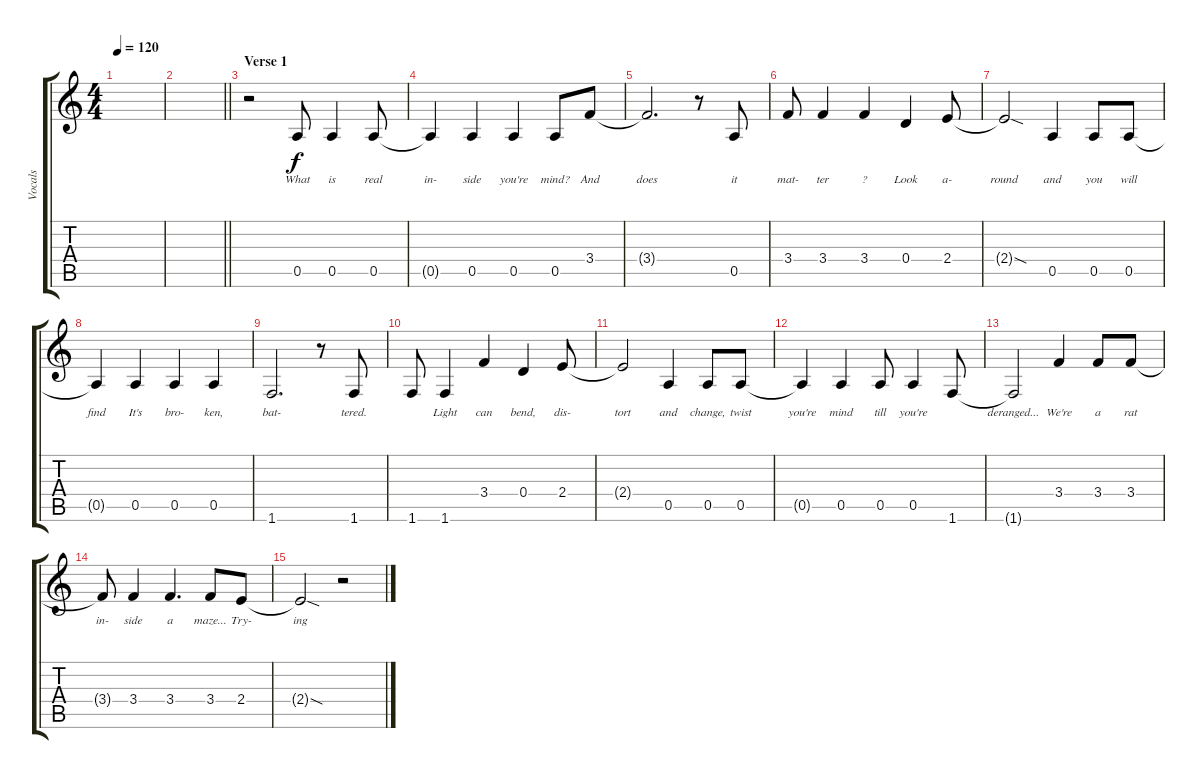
\track ("Vocals" "Vocals") {instrument overdrivenguitar}
\staff {score tabs}
\tuning (E4 B3 G3 D3 A2 E2) {hide}
\ts (4 4)
\tempo 120
\clef g2
\ks c
|
\barLineRight lightlight
|
\section ("" "Verse 1")
r.2 0.5.8{lyrics (0 "What") lyrics (1 "") lyrics (2 "") lyrics (3 "") lyrics (4 "")} 0.5.4{lyrics (0 "is") lyrics (1 "") lyrics (2 "") lyrics (3 "") lyrics (4 "")} 0.5.8{lyrics (0 "real") lyrics (1 "") lyrics (2 "") lyrics (3 "") lyrics (4 "")} |
0.5{t}.4{lyrics (0 "in-") lyrics (1 "") lyrics (2 "") lyrics (3 "") lyrics (4 "")} 0.5.4{lyrics (0 "side") lyrics (1 "") lyrics (2 "") lyrics (3 "") lyrics (4 "")} 0.5.4{lyrics (0 "you're") lyrics (1 "") lyrics (2 "") lyrics (3 "") lyrics (4 "")} 0.5.8{lyrics (0 "mind?") lyrics (1 "") lyrics (2 "") lyrics (3 "") lyrics (4 "")} 3.4.8{lyrics (0 "And") lyrics (1 "") lyrics (2 "") lyrics (3 "") lyrics (4 "")} |
3.4{t}.2{d lyrics (0 "does") lyrics (1 "") lyrics (2 "") lyrics (3 "") lyrics (4 "")} r.8 0.5.8{lyrics (0 "it") lyrics (1 "") lyrics (2 "") lyrics (3 "") lyrics (4 "")} |
3.4.8{lyrics (0 "mat-") lyrics (1 "") lyrics (2 "") lyrics (3 "") lyrics (4 "")} 3.4.4{lyrics (0 "ter") lyrics (1 "") lyrics (2 "") lyrics (3 "") lyrics (4 "")} 3.4.4{lyrics (0 "?") lyrics (1 "") lyrics (2 "") lyrics (3 "") lyrics (4 "")} 0.4.4{lyrics (0 "Look") lyrics (1 "") lyrics (2 "") lyrics (3 "") lyrics (4 "")} 2.4.8{lyrics (0 "a-") lyrics (1 "") lyrics (2 "") lyrics (3 "") lyrics (4 "")} |
2.4{sod t}.2{lyrics (0 "round") lyrics (1 "") lyrics (2 "") lyrics (3 "") lyrics (4 "")} 0.5.4{lyrics (0 "and") lyrics (1 "") lyrics (2 "") lyrics (3 "") lyrics (4 "")} 0.5.8{lyrics (0 "you") lyrics (1 "") lyrics (2 "") lyrics (3 "") lyrics (4 "")} 0.5.8{lyrics (0 "will") lyrics (1 "") lyrics (2 "") lyrics (3 "") lyrics (4 "")} |
0.5{t}.4{lyrics (0 "find") lyrics (1 "") lyrics (2 "") lyrics (3 "") lyrics (4 "")} 0.5.4{lyrics (0 "It's") lyrics (1 "") lyrics (2 "") lyrics (3 "") lyrics (4 "")} 0.5.4{lyrics (0 "bro-") lyrics (1 "") lyrics (2 "") lyrics (3 "") lyrics (4 "")} 0.5.4{lyrics (0 "ken,") lyrics (1 "") lyrics (2 "") lyrics (3 "") lyrics (4 "")} |
1.6.2{d lyrics (0 "bat-") lyrics (1 "") lyrics (2 "") lyrics (3 "") lyrics (4 "")} r.8 1.6.8{lyrics (0 "tered.") lyrics (1 "") lyrics (2 "") lyrics (3 "") lyrics (4 "")} |
1.6.8{lyrics (0 "") lyrics (1 "") lyrics (2 "") lyrics (3 "") lyrics (4 "")} 1.6.4{lyrics (0 "Light") lyrics (1 "") lyrics (2 "") lyrics (3 "") lyrics (4 "")} 3.4.4{lyrics (0 "can") lyrics (1 "") lyrics (2 "") lyrics (3 "") lyrics (4 "")} 0.4.4{lyrics (0 "bend,") lyrics (1 "") lyrics (2 "") lyrics (3 "") lyrics (4 "")} 2.4.8{lyrics (0 "dis-") lyrics (1 "") lyrics (2 "") lyrics (3 "") lyrics (4 "")} |
2.4{t}.2{lyrics (0 "tort") lyrics (1 "") lyrics (2 "") lyrics (3 "") lyrics (4 "")} 0.5.4{lyrics (0 "and") lyrics (1 "") lyrics (2 "") lyrics (3 "") lyrics (4 "")} 0.5.8{lyrics (0 "change,") lyrics (1 "") lyrics (2 "") lyrics (3 "") lyrics (4 "")} 0.5.8{lyrics (0 "twist") lyrics (1 "") lyrics (2 "") lyrics (3 "") lyrics (4 "")} |
0.5{t}.4{lyrics (0 "you're") lyrics (1 "") lyrics (2 "") lyrics (3 "") lyrics (4 "")} 0.5.4{lyrics (0 "mind") lyrics (1 "") lyrics (2 "") lyrics (3 "") lyrics (4 "")} 0.5.8{lyrics (0 "till") lyrics (1 "") lyrics (2 "") lyrics (3 "") lyrics (4 "")} 0.5.4{lyrics (0 "you're") lyrics (1 "") lyrics (2 "") lyrics (3 "") lyrics (4 "")} 1.6.8{lyrics (0 "") lyrics (1 "") lyrics (2 "") lyrics (3 "") lyrics (4 "")} |
1.6{t}.2{lyrics (0 "deranged...") lyrics (1 "") lyrics (2 "") lyrics (3 "") lyrics (4 "")} 3.4.4{lyrics (0 "We're") lyrics (1 "") lyrics (2 "") lyrics (3 "") lyrics (4 "")} 3.4.8{lyrics (0 "a") lyrics (1 "") lyrics (2 "") lyrics (3 "") lyrics (4 "")} 3.4.8{lyrics (0 "rat") lyrics (1 "") lyrics (2 "") lyrics (3 "") lyrics (4 "")} |
3.4{t}.8{lyrics (0 "in-") lyrics (1 "") lyrics (2 "") lyrics (3 "") lyrics (4 "")} 3.4.4{lyrics (0 "side") lyrics (1 "") lyrics (2 "") lyrics (3 "") lyrics (4 "")} 3.4.4{d lyrics (0 "a") lyrics (1 "") lyrics (2 "") lyrics (3 "") lyrics (4 "")} 3.4.8{lyrics (0 "maze...") lyrics (1 "") lyrics (2 "") lyrics (3 "") lyrics (4 "")} 2.4.8{lyrics (0 "Try-") lyrics (1 "") lyrics (2 "") lyrics (3 "") lyrics (4 "")} |
2.4{sod t}.2{lyrics (0 "ing") lyrics (1 "") lyrics (2 "") lyrics (3 "") lyrics (4 "")} r.2
